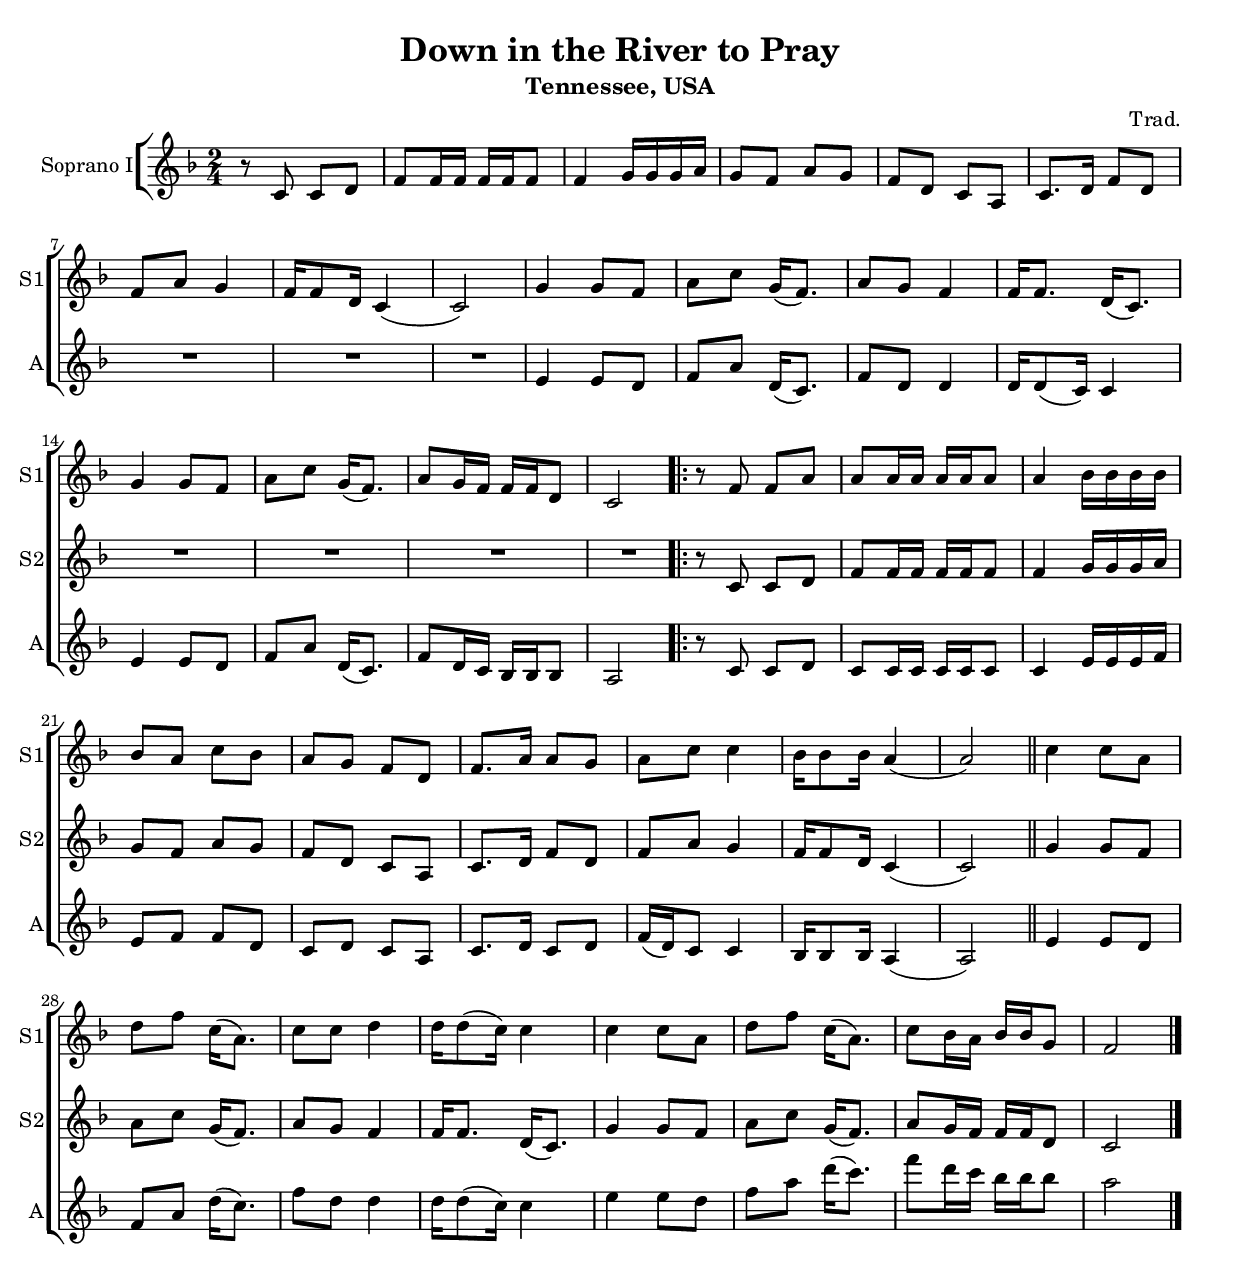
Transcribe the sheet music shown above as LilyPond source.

\version "2.12.2"
\include "suomi.ly"

#(set-global-staff-size 18)

global = { 
%  \numericTimeSignature
  \time 2/4 
%  \autoBeamOff
  \key f \major
  \set Staff.midiInstrument = #"voice oohs"
}

\header {
  title = "Down in the River to Pray"
  subtitle = "Tennessee, USA"
  composer = "Trad."
%  poet = ""
%  tagline = ""
}

\paper {
%  indent = 0
}


SopOneMusic = \relative c' {
  \set Staff.instrumentName = #"Soprano I"
  \set Staff.shortInstrumentName = "S1"
  r8 c c d | f f16 f f f f8 | f4 g16 g g a | g8 f a g | f d c a |
  c8. d16 f8 d | f a g4 | f16 f8 d16 c4( | c2) |

  g'4 g8 f | a c g16( f8.) | a8 g f4 | f16 f8. d16( c8.) |
  g'4 g8 f | a c g16( f8.) | a8 g16 f  f f d8 | c2

  \bar "||:"
  r8 f f a | a a16 a a a a8 | a4 b16 b b b | b8 a c b | a g f d |
  f8. a16 a8 g | a c c4 | b16 b8 b16 a4( | a2) \bar "||"

  c4 c8 a | d f c16( a8.) | c8 c d4 | d16 d8( c16) c4 |
  c4 c8 a | d f c16( a8.) | c8 b16 a  b b g8 | f2 
  \bar "|."
}

SopOneLyrics = \lyricmode {

}

SopTwoMusic = \relative c' {
  \set Staff.instrumentName = #"Soprano II"
  \set Staff.shortInstrumentName = "S2"
  R2 * 17 
  \bar "||:"
  r8 c c d | f f16 f f f f8 | f4 g16 g g a | g8 f a g | f d c a |
  c8. d16 f8 d | f a g4 | f16 f8 d16 c4( | c2) |

  g'4 g8 f | a c g16( f8.) | a8 g f4 | f16 f8. d16( c8.) |
  g'4 g8 f | a c g16( f8.) | a8 g16 f  f f d8 | c2
 
}

SopTwoLyrics = \lyricmode {
}

AltoMusic = \relative c' {
  \set Staff.instrumentName = #"Alto"
  \set Staff.shortInstrumentName = "A"
% 1
  R2 * 9 |
  e4 e8 d | f a d,16( c8.) | f8 d d4 | d16 d8( c16) c4 |
  e4 e8 d | f a d,16( c8.) | f8 d16 c b b b8 | a2 |

  r8 c c d | c c16 c c c c8 | c4 e16 e e f | e8 f f d | c d c a |
  c8. d16 c8 d | f16( d) c8 c4 | b16 b8 b16 a4( | a2) |
  
  e'4 e8 d | f a d16( c8.) | f8 d d4 | d16 d8( c16) c4 |
  e4 e8 d | f a d16( c8.) | f8 d16 c  b b b8 | a2
}

AltoLyrics = \lyricmode {
}

TenoreMusic = \relative c' {
  \set Staff.instrumentName = #"Tenore"
  \set Staff.shortInstrumentName = "T"
  \clef "treble_8"
  R2 * 17 

}

TenoreLyrics = \lyricmode {
}

BarytoneMusic = \relative c' {
  \set Staff.instrumentName = #"Barytone"
  \set Staff.shortInstrumentName = "Br"
  \clef bass
  R2 * 17 


}

BarytoneLyrics = \lyricmode {

}

BassMusic = \relative c' {
  \set Staff.instrumentName = #"Basso"
  \set Staff.shortInstrumentName = "B"
  \clef bass
  R2 * 17 |
  
}

BassLyrics = \lyricmode {
}


\score {
  \new ChoirStaff <<
    \new Staff <<
      \new Voice = "SopOne" {
	\global
        \SopOneMusic
      }
%     \new Lyrics \lyricsto "SopOne" {
%       \SopOneLyrics
%     }
    >>
    \new Staff <<
      \new Voice = "SopTwo" {
        \global
        \SopTwoMusic
      }
%     \new Lyrics \lyricsto "SopTwo" {
%       \SopTwoLyrics
%     }
    >>
    \new Staff <<
      \new Voice = "Alto" {
        \global
        \AltoMusic
      }
%     \new Lyrics \lyricsto "Alto" {
%       \AltoLyrics
%     }
    >>
    \new Staff <<
      \new Voice = "Tenore" {
        \global
        \TenoreMusic
      }
 %    \new Lyrics \lyricsto "Tenore" {
 %      \TenoreLyrics
 %    }
    >>
    \new Staff <<
      \new Voice = "Barytone" {
        \global
        \BarytoneMusic
      }
 %    \new Lyrics \lyricsto "Barytone" {
 %      \BarytoneLyrics
 %    }
    >>
    \new Staff <<
      \new Voice = "Bass" {
        \global
        \BassMusic
      }
 %    \new Lyrics \lyricsto "Bass" {
 %      \BassLyrics
 %    }
    >>
  >>
  \midi { 
    \context {
      \Score
    }
  }
  \layout { 
    \context {
     \RemoveEmptyStaffContext
   }
    \context {
     \Score
     \override VerticalAxisGroup #'remove-first = ##t
    }
    \context {
      \ChoirStaff 
      % If only one non-empty staff in a system exists, still print the backet
      \override SystemStartBracket #'collapse-height = #1
    }
    \context {
      \Score
      tempoWholesPerMinute = #(ly:make-moment 70 4)
    }
  }
}